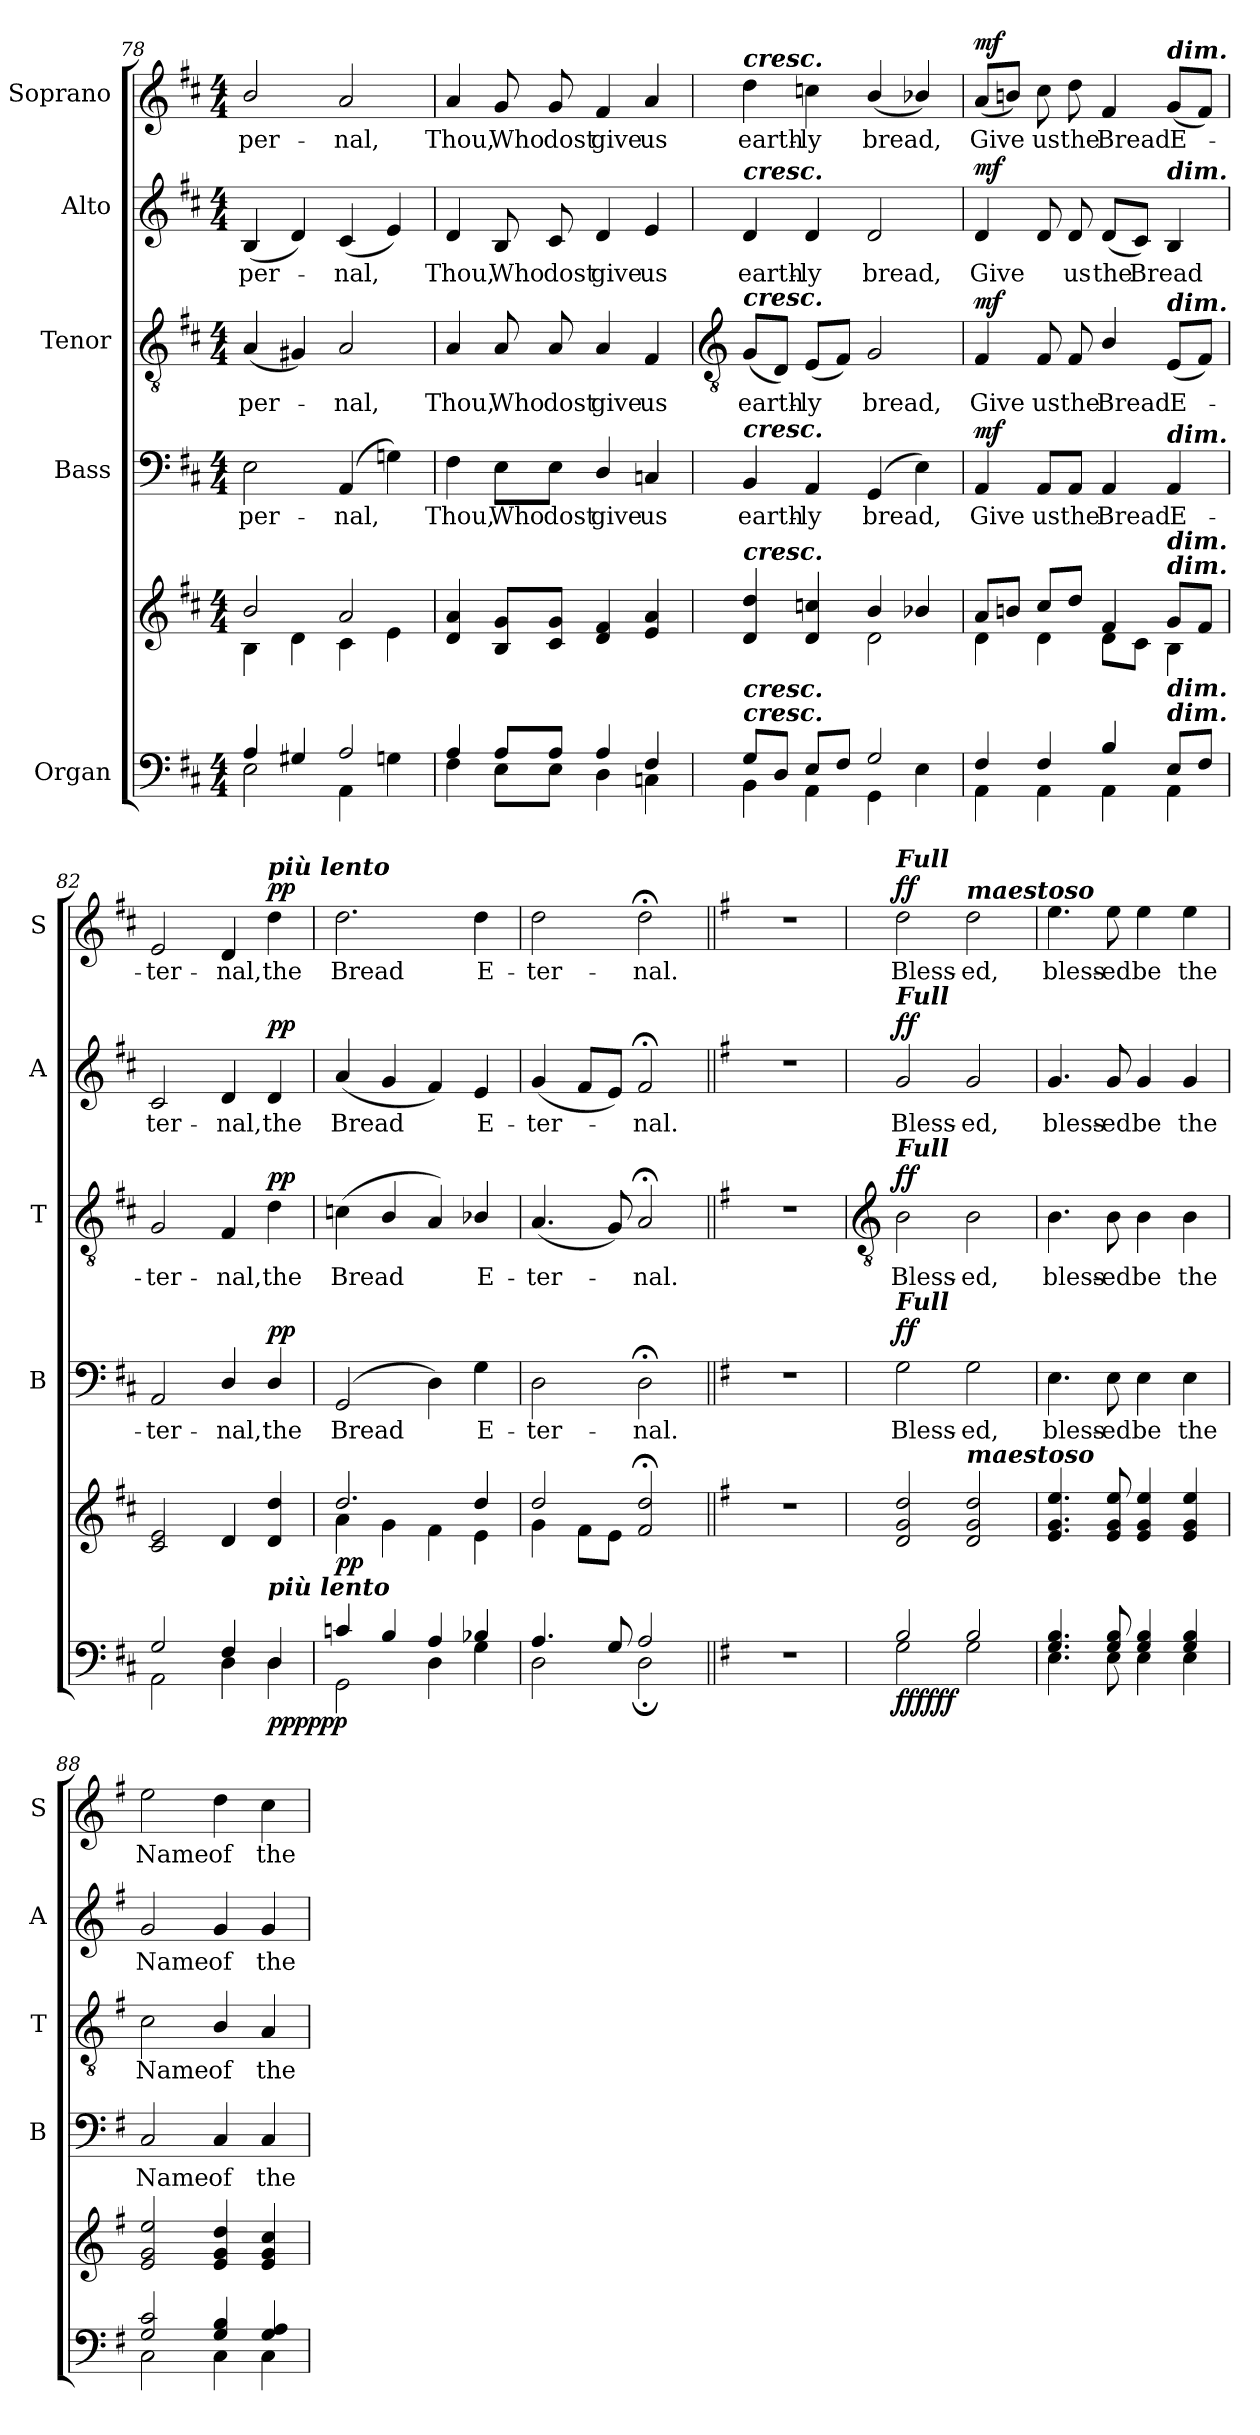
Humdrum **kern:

**kern	**kern	**dynam	**kern	**text	**dynam	**kern	**text	**dynam	**kern	**text	**dynam	**kern	**text	**dynam
*part5	*part5	*part5	*part4	*part4	*part4	*part3	*part3	*part3	*part2	*part2	*part2	*part1	*part1	*part1
*staff6	*staff5	*staff5/6	*staff4	*staff4	*staff4	*staff3	*staff3	*staff3	*staff2	*staff2	*staff2	*staff1	*staff1	*staff1
*I"Organ	*	*	*I"Bass	*	*	*I"Tenor	*	*	*I"Alto	*	*	*I"Soprano	*	*
*	*	*	*I'B	*	*	*I'T	*	*	*I'A	*	*	*I'S	*	*
*clefF4	*clefG2	*	*clefF4	*	*	*clefGv2	*	*	*clefG2	*	*	*clefG2	*	*
*k[f#c#]	*k[f#c#]	*	*k[f#c#]	*	*	*k[f#c#]	*	*	*k[f#c#]	*	*	*k[f#c#]	*	*
*D:	*D:	*	*D:	*	*	*D:	*	*	*D:	*	*	*D:	*	*
*M4/4	*M4/4	*	*M4/4	*	*	*M4/4	*	*	*M4/4	*	*	*M4/4	*	*
=78	=78	=78	=78	=78	=78	=78	=78	=78	=78	=78	=78	=78	=78	=78
*^	*^	*	*	*	*	*	*	*	*	*	*	*	*	*
!	!	!	!	!	!	!LO:LY:b	!	!	!LO:LY:b	!	!	!LO:LY:b	!	!	!LO:LY:b	!
4A/	2E\	2b/	4B\	.	2E	per-	.	(<4A	-per-	.	(<4B	per-	.	2b/	-per-	.
4G#X/	.	.	4d\	.	.	.	.	4G#X)	.	.	4d)	.	.	.	.	.
!	!	!	!	!	!	!LO:LY:b	!	!	!LO:LY:b	!	!	!LO:LY:b	!	!	!LO:LY:b	!
2A/	4AA\	2a	4c#\	.	(4AA	-nal,	.	2A	nal,	.	(<4c#	nal,	.	2a	-nal,	.
.	4Gn\	.	4e\	.	4Gn)	.	.	.	.	.	4e)	.	.	.	.	.
=79	=79	=79	=79	=79	=79	=79	=79	=79	=79	=79	=79	=79	=79	=79	=79	=79
!	!	!	!	!	!	!LO:LY:b	!	!	!LO:LY:b	!	!	!LO:LY:b	!	!	!LO:LY:b	!
4A/	4F#\	4d 4a	1ryy	.	4F#	Thou,	.	4A	Thou,	.	4d	Thou,	.	4a	Thou,	.
!	!	!	!	!	!	!LO:LY:b	!	!	!LO:LY:b	!	!	!LO:LY:b	!	!	!LO:LY:b	!
8A/L	8E\L	8B 8gL	.	.	8E\L	Who	.	8A	Who	.	8B	Who	.	8g	Who	.
!	!	!	!	!	!	!LO:LY:b	!	!	!LO:LY:b	!	!	!LO:LY:b	!	!	!LO:LY:b	!
8A/J	8E\J	8c# 8gJ	.	.	8E\J	dost	.	8A	dost	.	8c#	dost	.	8g	dost	.
!	!	!	!	!	!	!LO:LY:b	!	!	!LO:LY:b	!	!	!LO:LY:b	!	!	!LO:LY:b	!
4A/	4D\	4d 4f#	.	.	4D/	give	.	4A	give	.	4d	give	.	4f#	give	.
!	!	!	!	!	!	!LO:LY:b	!	!	!LO:LY:b	!	!	!LO:LY:b	!	!	!LO:LY:b	!
4F#/	4Cn\	4e 4a	.	.	4Cn	us	.	4F#	us	.	4e	us	.	4a	us	.
!!LO:LB:g=z
=80	=80	=80	=80	=80	=80	=80	=80	=80	=80	=80	=80	=80	=80	=80	=80	=80
*	*	*	*	*	*	*	*	*clefGv2	*	*	*	*	*	*	*	*
!	!	!	!	!	!	!	!	!	!	!	!	!	!	!LO:TX:a:Bi:t=cresc.	!	!
!	!	!	!	!	!	!	!	!	!	!	!LO:TX:a:Bi:t=cresc.	!	!	!	!	!
!	!	!	!	!	!	!	!	!LO:TX:a:Bi:t=cresc.	!	!	!	!	!	!	!	!
!	!	!	!	!	!LO:TX:a:Bi:t=cresc.	!	!	!	!	!	!	!	!	!	!	!
!	!	!LO:TX:a:Bi:t=cresc.	!	!	!	!	!	!	!	!	!	!	!	!	!	!
!LO:TX:a:Bi:t=cresc.	!	!	!	!	!	!	!	!	!	!	!	!	!	!	!	!
!LO:TX:a:Bi:t=cresc.	!	!	!	!	!	!	!	!	!	!	!	!	!	!	!	!
!	!	!	!	!	!	!LO:LY:b	!	!	!LO:LY:b	!	!	!LO:LY:b	!	!	!LO:LY:b	!
8G/L	4BB\	4d 4dd	2ryy	.	4BB	earth-	.	(<8GL	earth-	.	4d	earth-	.	4dd	earth-	.
8D/J	.	.	.	.	.	.	.	8DJ)	.	.	.	.	.	.	.	.
!	!	!	!	!	!	!LO:LY:b	!	!	!LO:LY:b	!	!	!LO:LY:b	!	!	!LO:LY:b	!
8E/L	4AA\	4d 4ccn	.	.	4AA	-ly	.	(<8EL	ly	.	4d	-ly	.	4ccn	-ly	.
8F#/J	.	.	.	.	.	.	.	8F#J)	.	.	.	.	.	.	.	.
!	!	!	!	!	!	!LO:LY:b	!	!	!LO:LY:b	!	!	!LO:LY:b	!	!	!LO:LY:b	!
2G/	4GG\	4b/	2d\	.	(<4GG	bread,	.	2G	bread,	.	2d	bread,	.	(<4b/	bread,	.
.	4E\	4b-X/	.	.	4E)	.	.	.	.	.	.	.	.	4b-X/)	.	.
=81	=81	=81	=81	=81	=81	=81	=81	=81	=81	=81	=81	=81	=81	=81	=81	=81
!	!	!	!	!LO:DY:b=2	!	!LO:LY:b	!	!	!LO:LY:b	!	!	!LO:LY:b	!	!	!LO:LY:b	!
!	!	!	!	!LO:DY:n=1:b=2	!	!	!	!	!	!	!	!	!	!	!	!
!	!	!	!	!LO:DY:n=2:b	!	!	!	!	!	!	!	!	!	!	!	!
!	!	!	!	!LO:DY:n=3:b	!	!	!LO:DY:b	!	!	!LO:DY:b	!	!	!LO:DY:b	!	!	!LO:DY:b
4F#/	4AA\	8aL	4d\	mf mf mf mf	4AA	Give	mf	4F#	Give	mf	4d	Give	mf	(<8aL	Give	mf
.	.	8bnJ	.	.	.	.	.	.	.	.	.	.	.	8bnJ)	.	.
!	!	!	!	!	!	!LO:LY:b	!	!	!LO:LY:b	!	!	!	!	!	!LO:LY:b	!
4F#/	4AA\	8cc#/L	4d\	.	8AA/L	us	.	8F#	us	.	8d	.	.	8cc#	us	.
!	!	!	!	!	!	!LO:LY:b	!	!	!LO:LY:b	!	!	!LO:LY:b	!	!	!LO:LY:b	!
.	.	8dd/J	.	.	8AA/J	the	.	8F#	the	.	8d	us	.	8dd	the	.
!	!	!	!	!	!	!LO:LY:b	!	!	!LO:LY:b	!	!	!LO:LY:b	!	!	!LO:LY:b	!
4B/	4AA\	4f#	8d\L	.	4AA	Bread	.	4B/	Bread	.	(<8dL	the	.	4f#	Bread	.
!	!	!	!	!	!	!	!	!	!	!	!	!LO:LY:b	!	!	!	!
.	.	.	8c#\J	.	.	.	.	.	.	.	8c#J)	Bread	.	.	.	.
!	!	!	!	!	!	!	!	!	!	!	!	!	!	!LO:TX:a:Bi:t=dim.	!	!
!	!	!	!	!	!	!	!	!	!	!	!LO:TX:a:Bi:t=dim.	!	!	!	!	!
!	!	!	!	!	!	!	!	!LO:TX:a:Bi:t=dim.	!	!	!	!	!	!	!	!
!	!	!	!	!	!LO:TX:a:Bi:t=dim.	!	!	!	!	!	!	!	!	!	!	!
!	!	!LO:TX:a:Bi:t=dim.	!	!	!	!	!	!	!	!	!	!	!	!	!	!
!	!	!LO:TX:a:Bi:t=dim.	!	!	!	!	!	!	!	!	!	!	!	!	!	!
!LO:TX:a:Bi:t=dim.	!	!	!	!	!	!	!	!	!	!	!	!	!	!	!	!
!LO:TX:a:Bi:t=dim.	!	!	!	!	!	!	!	!	!	!	!	!	!	!	!	!
!	!	!	!	!	!	!LO:LY:b	!	!	!LO:LY:b	!	!	!	!	!	!LO:LY:b	!
8E/L	4AA\	8gL	4B\	.	4AA	E-	.	(<8EL	E-	.	4B	.	.	(<8gL	E-	.
8F#/J	.	8f#J	.	.	.	.	.	8F#J)	.	.	.	.	.	8f#J)	.	.
=82	=82	=82	=82	=82	=82	=82	=82	=82	=82	=82	=82	=82	=82	=82	=82	=82
!	!	!	!	!	!	!LO:LY:b	!	!	!LO:LY:b	!	!	!LO:LY:b	!	!	!LO:LY:b	!
2G/	2AA\	2c# 2e	1ryy	.	2AA	-ter-	.	2G	ter-	.	2c#	ter-	.	2e	ter-	.
!	!	!	!	!	!	!LO:LY:b	!	!	!LO:LY:b	!	!	!LO:LY:b	!	!	!LO:LY:b	!
4F#/	4D\	4d	.	.	4D/	-nal,	.	4F#	-nal,	.	4d	-nal,	.	4d	-nal,	.
!	!	!	!	!	!	!	!	!	!	!	!	!	!	!LO:TX:a:Bi:t=più lento	!	!
!	!	!LO:TX:b:Bi:t=più lento	!	!	!	!	!	!	!	!	!	!	!	!	!	!
!	!	!	!	!LO:DY:b=2	!	!LO:LY:b	!	!	!LO:LY:b	!	!	!LO:LY:b	!	!	!LO:LY:b	!
!	!	!	!	!LO:DY:n=1:b=2	!	!	!	!	!	!	!	!	!	!	!	!
!	!	!	!	!LO:DY:n=2:b	!	!	!LO:DY:b	!	!	!LO:DY:b	!	!	!LO:DY:b	!	!	!LO:DY:b
4D/	4D\	4d 4dd	.	pp pp pp	4D/	the	pp	4d	the	pp	4d	the	pp	4dd	the	pp
=83	=83	=83	=83	=83	=83	=83	=83	=83	=83	=83	=83	=83	=83	=83	=83	=83
!	!	!	!	!LO:DY:b	!	!LO:LY:b	!	!	!LO:LY:b	!	!	!LO:LY:b	!	!	!LO:LY:b	!
4cn/	2GG\	2.dd/	4a\	pp	(<2GG	Bread	.	(<4cn	Bread	.	(<4a	Bread	.	2.dd	Bread	.
4B/	.	.	4g\	.	.	.	.	4B/	.	.	4g	.	.	.	.	.
4A/	4D\	.	4f#\	.	4D)	.	.	4A)	.	.	4f#)	.	.	.	.	.
!	!	!	!	!	!	!LO:LY:b	!	!	!LO:LY:b	!	!	!LO:LY:b	!	!	!LO:LY:b	!
4B-X/	4G\	4dd/	4e\	.	4G	E-	.	4B-X/	E-	.	4e	E-	.	4dd	E-	.
=84	=84	=84	=84	=84	=84	=84	=84	=84	=84	=84	=84	=84	=84	=84	=84	=84
!	!	!	!	!	!	!LO:LY:b	!	!	!LO:LY:b	!	!	!LO:LY:b	!	!	!LO:LY:b	!
4.A/	2D\	2dd/	4g\	.	2D	-ter-	.	(<4.A	-ter-	.	(<4g	-ter-	.	2dd	-ter-	.
.	.	.	8f#\L	.	.	.	.	.	.	.	8f#L	.	.	.	.	.
8G/	.	.	8e\J	.	.	.	.	8G)	.	.	8eJ)	.	.	.	.	.
!	!	!	!	!	!	!LO:LY:b	!	!	!LO:LY:b	!	!	!LO:LY:b	!	!	!LO:LY:b	!
2A/	2D;\	2f#;< 2dd;<	2ryy	.	2D;<	-nal.	.	2A;<	nal.	.	2f#;<	nal.	.	2dd;<	-nal.	.
*v	*v	*	*	*	*	*	*	*	*	*	*	*	*	*	*	*
*	*v	*v	*	*	*	*	*	*	*	*	*	*	*	*	*
=85||	=85||	=85||	=85||	=85||	=85||	=85||	=85||	=85||	=85||	=85||	=85||	=85||	=85||	=85||
*k[f#]	*k[f#]	*	*k[f#]	*	*	*k[f#]	*	*	*k[f#]	*	*	*k[f#]	*	*
*G:	*G:	*	*G:	*	*	*G:	*	*	*G:	*	*	*G:	*	*
1r	1r	.	1r	.	.	1r	.	.	1r	.	.	1r	.	.
!!LO:LB:g=z
=86	=86	=86	=86	=86	=86	=86	=86	=86	=86	=86	=86	=86	=86	=86
*	*	*	*	*	*	*clefGv2	*	*	*	*	*	*	*	*
*	*MM84	*	*	*	*	*	*	*	*	*	*	*	*	*
*^	*^	*	*	*	*	*	*	*	*	*	*	*	*	*
!	!	!	!	!	!	!	!	!	!	!	!	!	!	!LO:TX:a:Bi:t=Full	!	!
!	!	!	!	!	!	!	!	!	!	!	!LO:TX:a:Bi:t=Full	!	!	!	!	!
!	!	!	!	!	!	!	!	!LO:TX:a:Bi:t=Full	!	!	!	!	!	!	!	!
!	!	!	!	!	!LO:TX:a:Bi:t=Full	!	!	!	!	!	!	!	!	!	!	!
!	!	!	!	!LO:DY:b=2	!	!LO:LY:b	!	!	!LO:LY:b	!	!	!LO:LY:b	!	!	!LO:LY:b	!
!	!	!	!	!LO:DY:n=1:b=2	!	!	!	!	!	!	!	!	!	!	!	!
!	!	!	!	!LO:DY:n=2:b	!	!	!LO:DY:b	!	!	!LO:DY:b	!	!	!LO:DY:b	!	!	!LO:DY:b
2B/	2G\	2d 2g 2dd	1ryy	ff ff ff	2G	Bless-	ff	2B	Bless-	ff	2g	Bless-	ff	2dd	Bless-	ff
!	!	!	!	!	!	!	!	!	!	!	!	!	!	!LO:TX:a:Bi:t=maestoso	!	!
!	!	!LO:TX:a:Bi:t=maestoso	!	!	!	!	!	!	!	!	!	!	!	!	!	!
!	!	!	!	!	!	!LO:LY:b	!	!	!LO:LY:b	!	!	!LO:LY:b	!	!	!LO:LY:b	!
2B/	2G\	2d 2g 2dd	.	.	2G	-ed,	.	2B	-ed,	.	2g	-ed,	.	2dd	-ed,	.
=87	=87	=87	=87	=87	=87	=87	=87	=87	=87	=87	=87	=87	=87	=87	=87	=87
!	!	!	!	!	!	!LO:LY:b	!	!	!LO:LY:b	!	!	!LO:LY:b	!	!	!LO:LY:b	!
4.G/ 4.B/	4.E\	4.e 4.g 4.ee	1ryy	.	4.E	bless-	.	4.B	bless-	.	4.g	bless-	.	4.ee	bless-	.
!	!	!	!	!	!	!LO:LY:b	!	!	!LO:LY:b	!	!	!LO:LY:b	!	!	!LO:LY:b	!
8G/ 8B/	8E\	8e 8g 8ee	.	.	8E	-ed	.	8B	-ed	.	8g	-ed	.	8ee	-ed	.
!	!	!	!	!	!	!LO:LY:b	!	!	!LO:LY:b	!	!	!LO:LY:b	!	!	!LO:LY:b	!
4G/ 4B/	4E\	4e 4g 4ee	.	.	4E	be	.	4B	be	.	4g	be	.	4ee	be	.
!	!	!	!	!	!	!LO:LY:b	!	!	!LO:LY:b	!	!	!LO:LY:b	!	!	!LO:LY:b	!
4G/ 4B/	4E\	4e 4g 4ee	.	.	4E	the	.	4B	the	.	4g	the	.	4ee	the	.
=88	=88	=88	=88	=88	=88	=88	=88	=88	=88	=88	=88	=88	=88	=88	=88	=88
!	!	!	!	!	!	!LO:LY:b	!	!	!LO:LY:b	!	!	!LO:LY:b	!	!	!LO:LY:b	!
2G/ 2c/	2C\	2e 2g 2ee	1ryy	.	2C	Name	.	2c	Name	.	2g	Name	.	2ee	Name	.
!	!	!	!	!	!	!LO:LY:b	!	!	!LO:LY:b	!	!	!LO:LY:b	!	!	!LO:LY:b	!
4G/ 4B/	4C\	4e 4g 4dd	.	.	4C	of	.	4B/	of	.	4g	of	.	4dd	of	.
!	!	!	!	!	!	!LO:LY:b	!	!	!LO:LY:b	!	!	!LO:LY:b	!	!	!LO:LY:b	!
4G/ 4A/	4C\	4e 4g 4cc	.	.	4C	the	.	4A	the	.	4g	the	.	4cc	the	.
*v	*v	*	*	*	*	*	*	*	*	*	*	*	*	*	*	*
*	*v	*v	*	*	*	*	*	*	*	*	*	*	*	*	*
=	=	=	=	=	=	=	=	=	=	=	=	=	=	=
*-	*-	*-	*-	*-	*-	*-	*-	*-	*-	*-	*-	*-	*-	*-
